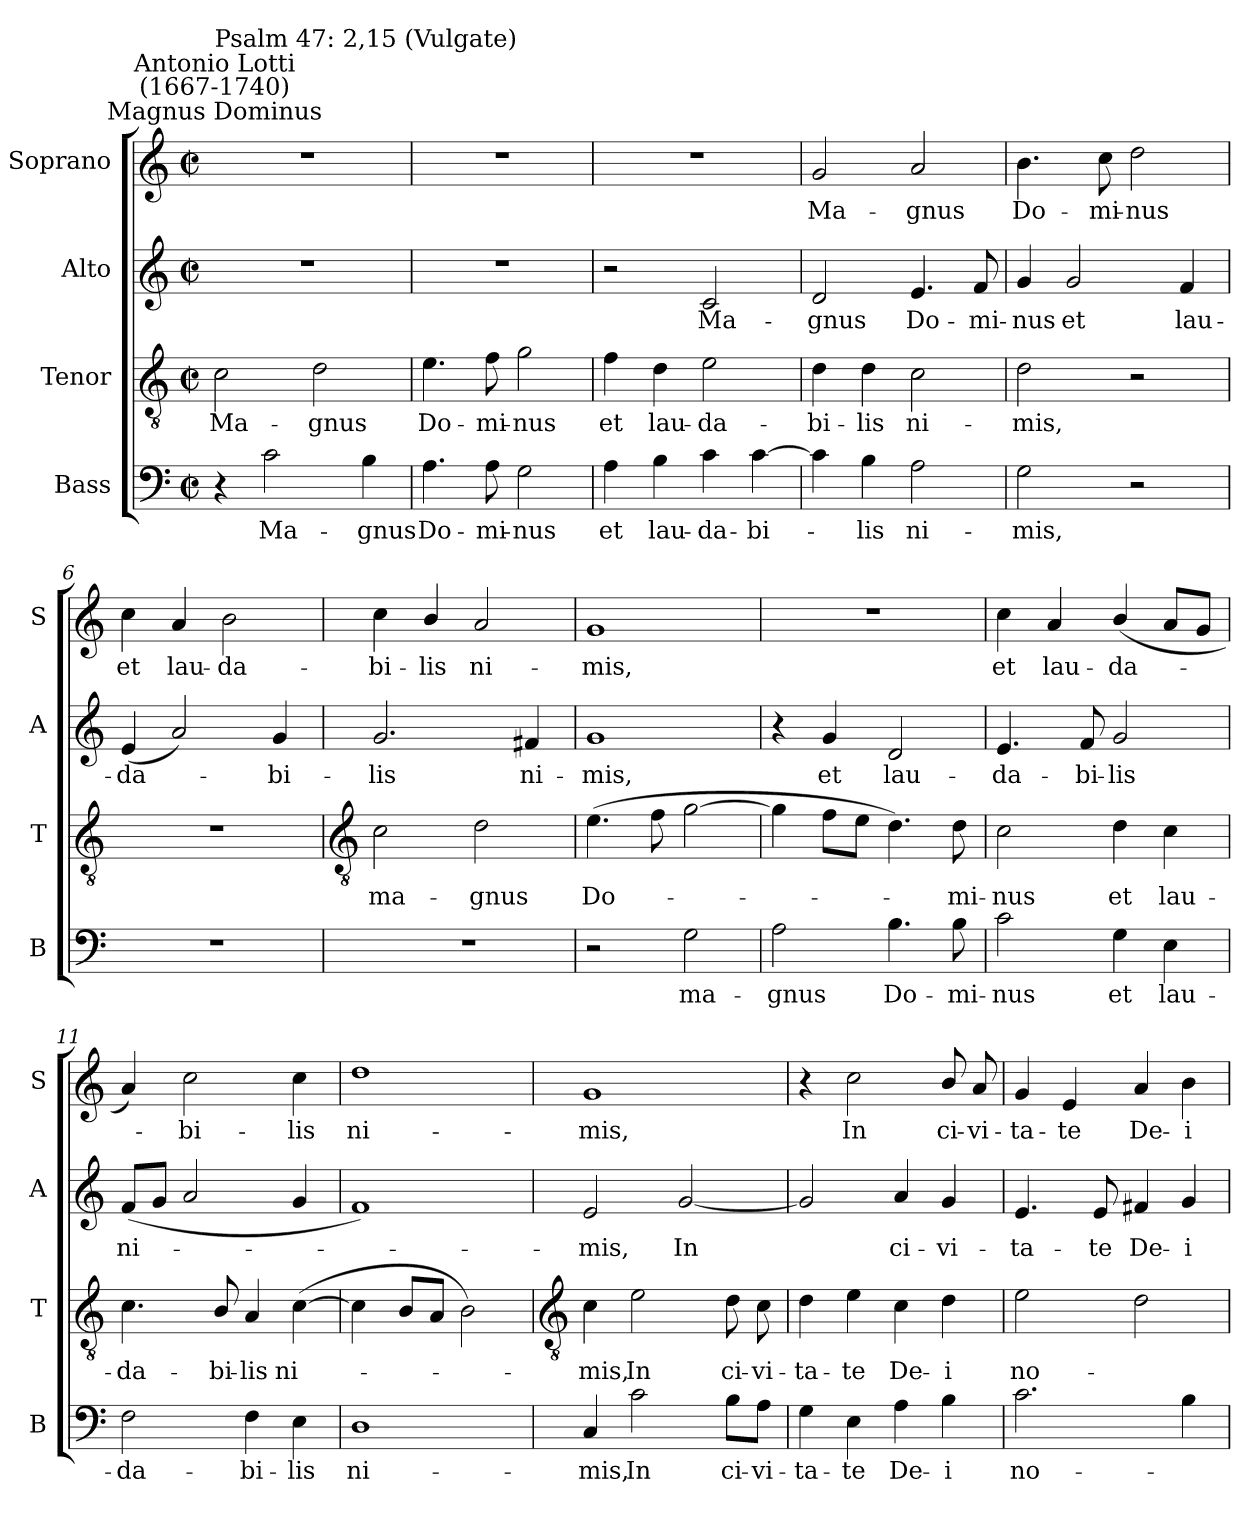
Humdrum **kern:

**kern	**text	**kern	**text	**kern	**text	**kern	**text
*part4	*part4	*part3	*part3	*part2	*part2	*part1	*part1
*staff4	*staff4	*staff3	*staff3	*staff2	*staff2	*staff1	*staff1
*I"Bass	*	*I"Tenor	*	*I"Alto	*	*I"Soprano	*
*I'B	*	*I'T	*	*I'A	*	*I'S	*
*clefF4	*	*clefGv2	*	*clefG2	*	*clefG2	*
*k[]	*	*k[]	*	*k[]	*	*k[]	*
*C:	*	*C:	*	*C:	*	*C:	*
*M2/2	*	*M2/2	*	*M2/2	*	*M2/2	*
*met(c|)	*	*met(c|)	*	*met(c|)	*	*met(c|)	*
=1	=1	=1	=1	=1	=1	=1	=1
!	!	!	!	!	!	!LO:TX:a:cj:t=Magnus Dominus	!
!	!	!	!	!	!	!LO:TX:a:cj:t=Antonio Lotti\n(1667-1740)	!
!	!	!	!	!	!	!LO:TX:a:t=Psalm 47&colon; 2,15 (Vulgate)	!
!	!	!	!LO:LY:b	!	!	!	!
4r	.	2c	Ma-	1r	.	1r	.
!	!LO:LY:b	!	!	!	!	!	!
2c	Ma-	.	.	.	.	.	.
!	!	!	!LO:LY:b	!	!	!	!
.	.	2d	-gnus	.	.	.	.
!	!LO:LY:b	!	!	!	!	!	!
4B	-gnus	.	.	.	.	.	.
=2	=2	=2	=2	=2	=2	=2	=2
!	!LO:LY:b	!	!LO:LY:b	!	!	!	!
4.A	Do-	4.e	Do-	1r	.	1r	.
!	!LO:LY:b	!	!LO:LY:b	!	!	!	!
8A	-mi-	8fL	-mi-	.	.	.	.
!	!LO:LY:b	!	!LO:LY:b	!	!	!	!
2G	-nus	2g	-nus	.	.	.	.
=3	=3	=3	=3	=3	=3	=3	=3
!	!LO:LY:b	!	!LO:LY:b	!	!	!	!
4A	et	4f	et	2r	.	1r	.
!	!LO:LY:b	!	!LO:LY:b	!	!	!	!
4B	lau-	4d	lau-	.	.	.	.
!	!LO:LY:b	!	!LO:LY:b	!	!LO:LY:b	!	!
4c	-da-	2e	-da-	2c	Ma-	.	.
!	!LO:LY:b	!	!	!	!	!	!
[4c	-bi-	.	.	.	.	.	.
=4	=4	=4	=4	=4	=4	=4	=4
!	!	!	!LO:LY:b	!	!LO:LY:b	!	!LO:LY:b
4c]	.	4d	-bi-	2d	-gnus	2g	Ma-
!	!LO:LY:b	!	!LO:LY:b	!	!	!	!
4B	lis	4d	-lis	.	.	.	.
!	!LO:LY:b	!	!LO:LY:b	!	!LO:LY:b	!	!LO:LY:b
2A	ni-	2c	ni-	4.e	Do-	2a	-gnus
!	!	!	!	!	!LO:LY:b	!	!
.	.	.	.	8f	-mi-	.	.
=5	=5	=5	=5	=5	=5	=5	=5
!	!LO:LY:b	!	!LO:LY:b	!	!LO:LY:b	!	!LO:LY:b
2G	-mis,	2d	-mis,	4g	-nus	4.b	Do-
!	!	!	!	!	!LO:LY:b	!	!
.	.	.	.	2g	et	.	.
!	!	!	!	!	!	!	!LO:LY:b
.	.	.	.	.	.	8cc	-mi-
!	!	!	!	!	!	!	!LO:LY:b
2r	.	2r	.	.	.	2dd	-nus
!	!	!	!	!	!LO:LY:b	!	!
.	.	.	.	4f	lau-	.	.
=6	=6	=6	=6	=6	=6	=6	=6
!	!	!	!	!	!LO:LY:b	!	!LO:LY:b
1r	.	1r	.	(<4e	-da-	4cc	et
!	!	!	!	!	!	!	!LO:LY:b
.	.	.	.	2a)	.	4a	lau-
!	!	!	!	!	!	!	!LO:LY:b
.	.	.	.	.	.	2b	-da-
!	!	!	!	!	!LO:LY:b	!	!
.	.	.	.	4g	bi-	.	.
!!LO:LB:g=z
=7	=7	=7	=7	=7	=7	=7	=7
*	*	*clefGv2	*	*	*	*	*
!	!	!	!LO:LY:b	!	!LO:LY:b	!	!LO:LY:b
1r	.	2c	ma-	2.g	-lis	4cc	-bi-
!	!	!	!	!	!	!	!LO:LY:b
.	.	.	.	.	.	4b/	-lis
!	!	!	!LO:LY:b	!	!	!	!LO:LY:b
.	.	2d	-gnus	.	.	2a	ni-
!	!	!	!	!	!LO:LY:b	!	!
.	.	.	.	4f#X	ni-	.	.
=8	=8	=8	=8	=8	=8	=8	=8
!	!	!	!LO:LY:b	!	!LO:LY:b	!	!LO:LY:b
2r	.	(>4.e	Do-	1g	-mis,	1g	-mis,
.	.	8f	.	.	.	.	.
!	!LO:LY:b	!	!	!	!	!	!
2G	ma-	[2g	.	.	.	.	.
=9	=9	=9	=9	=9	=9	=9	=9
!	!LO:LY:b	!	!	!	!	!	!
2A	-gnus	4g]	.	4r	.	1r	.
!	!	!	!	!	!LO:LY:b	!	!
.	.	8fL	.	4g	et	.	.
.	.	8eJ	.	.	.	.	.
!	!LO:LY:b	!	!	!	!LO:LY:b	!	!
4.B	Do-	4.d)	.	2d	lau-	.	.
!	!LO:LY:b	!	!LO:LY:b	!	!	!	!
8B	-mi-	8d	mi-	.	.	.	.
=10	=10	=10	=10	=10	=10	=10	=10
!	!LO:LY:b	!	!LO:LY:b	!	!LO:LY:b	!	!LO:LY:b
2c	-nus	2c	-nus	4.e	-da-	4cc	et
!	!	!	!	!	!	!	!LO:LY:b
.	.	.	.	.	.	4a	lau-
!	!	!	!	!	!LO:LY:b	!	!
.	.	.	.	8f	-bi-	.	.
!	!LO:LY:b	!	!LO:LY:b	!	!LO:LY:b	!	!LO:LY:b
4G	et	4d	et	2g	-lis	(<4b/	-da-
!	!LO:LY:b	!	!LO:LY:b	!	!	!	!
4E	lau-	4c	lau-	.	.	8aL	.
.	.	.	.	.	.	8gJ	.
=11	=11	=11	=11	=11	=11	=11	=11
!	!LO:LY:b	!	!LO:LY:b	!	!LO:LY:b	!	!
2F	-da-	4.c	-da-	(<8fL	ni-	4a)	.
.	.	.	.	8gJ	.	.	.
!	!	!	!	!	!	!	!LO:LY:b
.	.	.	.	2a	.	2cc	bi-
!	!	!	!LO:LY:b	!	!	!	!
.	.	8B/	-bi-	.	.	.	.
!	!LO:LY:b	!	!LO:LY:b	!	!	!	!
4F	-bi-	4A	-lis	.	.	.	.
!	!LO:LY:b	!	!LO:LY:b	!	!	!	!LO:LY:b
4E	-lis	(>[4c	ni-	4g	.	4cc	-lis
=12	=12	=12	=12	=12	=12	=12	=12
!	!LO:LY:b	!	!	!	!	!	!LO:LY:b
1D	ni-	4c]	.	1f)	.	1dd	ni-
.	.	8BL	.	.	.	.	.
.	.	8AJ	.	.	.	.	.
.	.	2B)	.	.	.	.	.
!!LO:LB:g=z
=13	=13	=13	=13	=13	=13	=13	=13
*	*	*clefGv2	*	*	*	*	*
!	!LO:LY:b	!	!LO:LY:b	!	!LO:LY:b	!	!LO:LY:b
4C	-mis,	4c	mis,	2e	mis,	1g	-mis,
!	!LO:LY:b	!	!LO:LY:b	!	!	!	!
2c	In	2e	In	.	.	.	.
!	!	!	!	!	!LO:LY:b	!	!
.	.	.	.	[2g	In	.	.
!	!LO:LY:b	!	!LO:LY:b	!	!	!	!
8B\L	ci-	8d	ci-	.	.	.	.
!	!LO:LY:b	!	!LO:LY:b	!	!	!	!
8A\J	-vi-	8c	-vi-	.	.	.	.
=14	=14	=14	=14	=14	=14	=14	=14
!	!LO:LY:b	!	!LO:LY:b	!	!	!	!
4G	-ta-	4d	-ta-	2g]	.	4r	.
!	!LO:LY:b	!	!LO:LY:b	!	!	!	!LO:LY:b
4E	-te	4e	-te	.	.	2cc	In
!	!LO:LY:b	!	!LO:LY:b	!	!LO:LY:b	!	!
4A	De-	4c	De-	4a	ci-	.	.
!	!LO:LY:b	!	!LO:LY:b	!	!LO:LY:b	!	!LO:LY:b
4B	-i	4d	-i	4g	-vi-	8b/	ci-
!	!	!	!	!	!	!	!LO:LY:b
.	.	.	.	.	.	8a	-vi-
=15	=15	=15	=15	=15	=15	=15	=15
!	!LO:LY:b	!	!LO:LY:b	!	!LO:LY:b	!	!LO:LY:b
2.c	no-	2e	no-	4.e	-ta-	4g	-ta-
!	!	!	!	!	!	!	!LO:LY:b
.	.	.	.	.	.	4e	-te
!	!	!	!	!	!LO:LY:b	!	!
.	.	.	.	8e	-te	.	.
!	!	!	!	!	!LO:LY:b	!	!LO:LY:b
.	.	2d	.	4f#X	De-	4a	De-
!	!	!	!	!	!LO:LY:b	!	!LO:LY:b
4B	.	.	.	4g	-i	4b	-i
=	=	=	=	=	=	=	=
*-	*-	*-	*-	*-	*-	*-	*-
